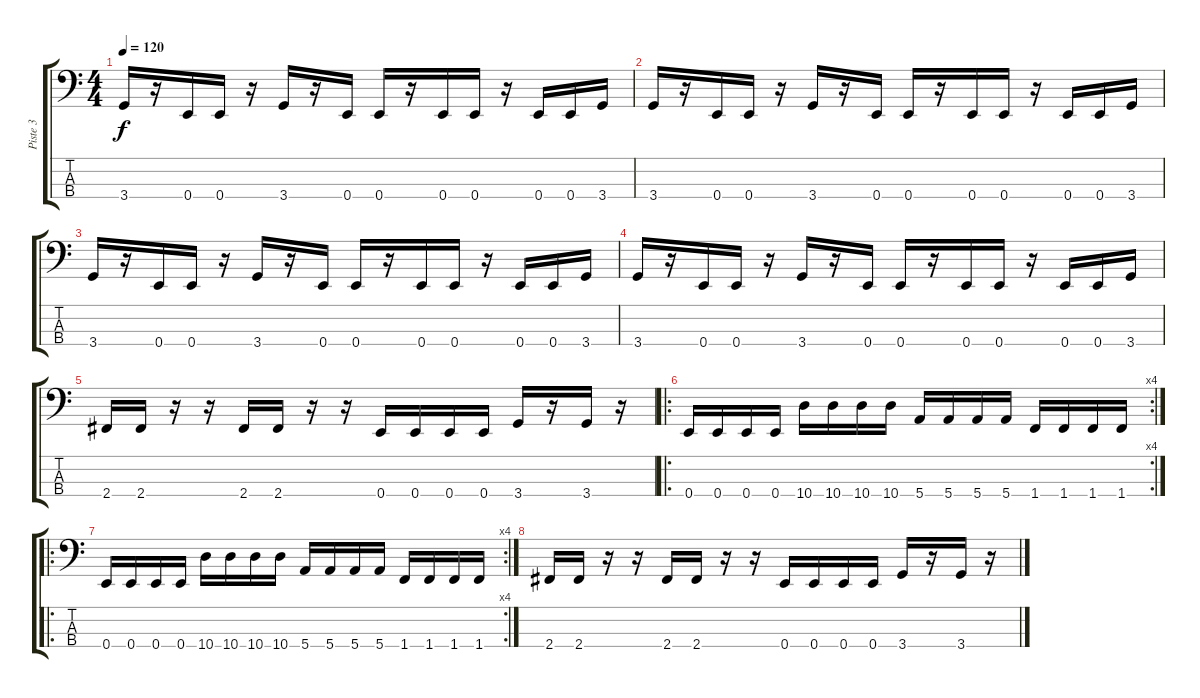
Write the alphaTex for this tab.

\track ("Piste 3" "Piste 3") {instrument electricbassfinger}
\staff {score tabs}
\tuning (G2 D2 A1 E1) {hide}
\ts (4 4)
\tempo 120
\clef f4
\ks c
3.4.16{dy f} r.16 0.4.16 0.4.16 r.16 3.4.16 r.16 0.4.16 0.4.16 r.16 0.4.16 0.4.16 r.16 0.4.16 0.4.16 3.4.16 |
3.4.16 r.16 0.4.16 0.4.16 r.16 3.4.16 r.16 0.4.16 0.4.16 r.16 0.4.16 0.4.16 r.16 0.4.16 0.4.16 3.4.16 |
3.4.16 r.16 0.4.16 0.4.16 r.16 3.4.16 r.16 0.4.16 0.4.16 r.16 0.4.16 0.4.16 r.16 0.4.16 0.4.16 3.4.16 |
3.4.16 r.16 0.4.16 0.4.16 r.16 3.4.16 r.16 0.4.16 0.4.16 r.16 0.4.16 0.4.16 r.16 0.4.16 0.4.16 3.4.16 |
2.4.16 2.4.16 r.16 r.16 2.4.16 2.4.16 r.16 r.16 0.4.16 0.4.16 0.4.16 0.4.16 3.4.16 r.16 3.4.16 r.16 |
\ro
\rc 4
0.4.16 0.4.16 0.4.16 0.4.16 10.4.16 10.4.16 10.4.16 10.4.16 5.4.16 5.4.16 5.4.16 5.4.16 1.4.16 1.4.16 1.4.16 1.4.16 |
\ro
\rc 4
0.4.16 0.4.16 0.4.16 0.4.16 10.4.16 10.4.16 10.4.16 10.4.16 5.4.16 5.4.16 5.4.16 5.4.16 1.4.16 1.4.16 1.4.16 1.4.16 |
2.4.16 2.4.16 r.16 r.16 2.4.16 2.4.16 r.16 r.16 0.4.16 0.4.16 0.4.16 0.4.16 3.4.16 r.16 3.4.16 r.16
